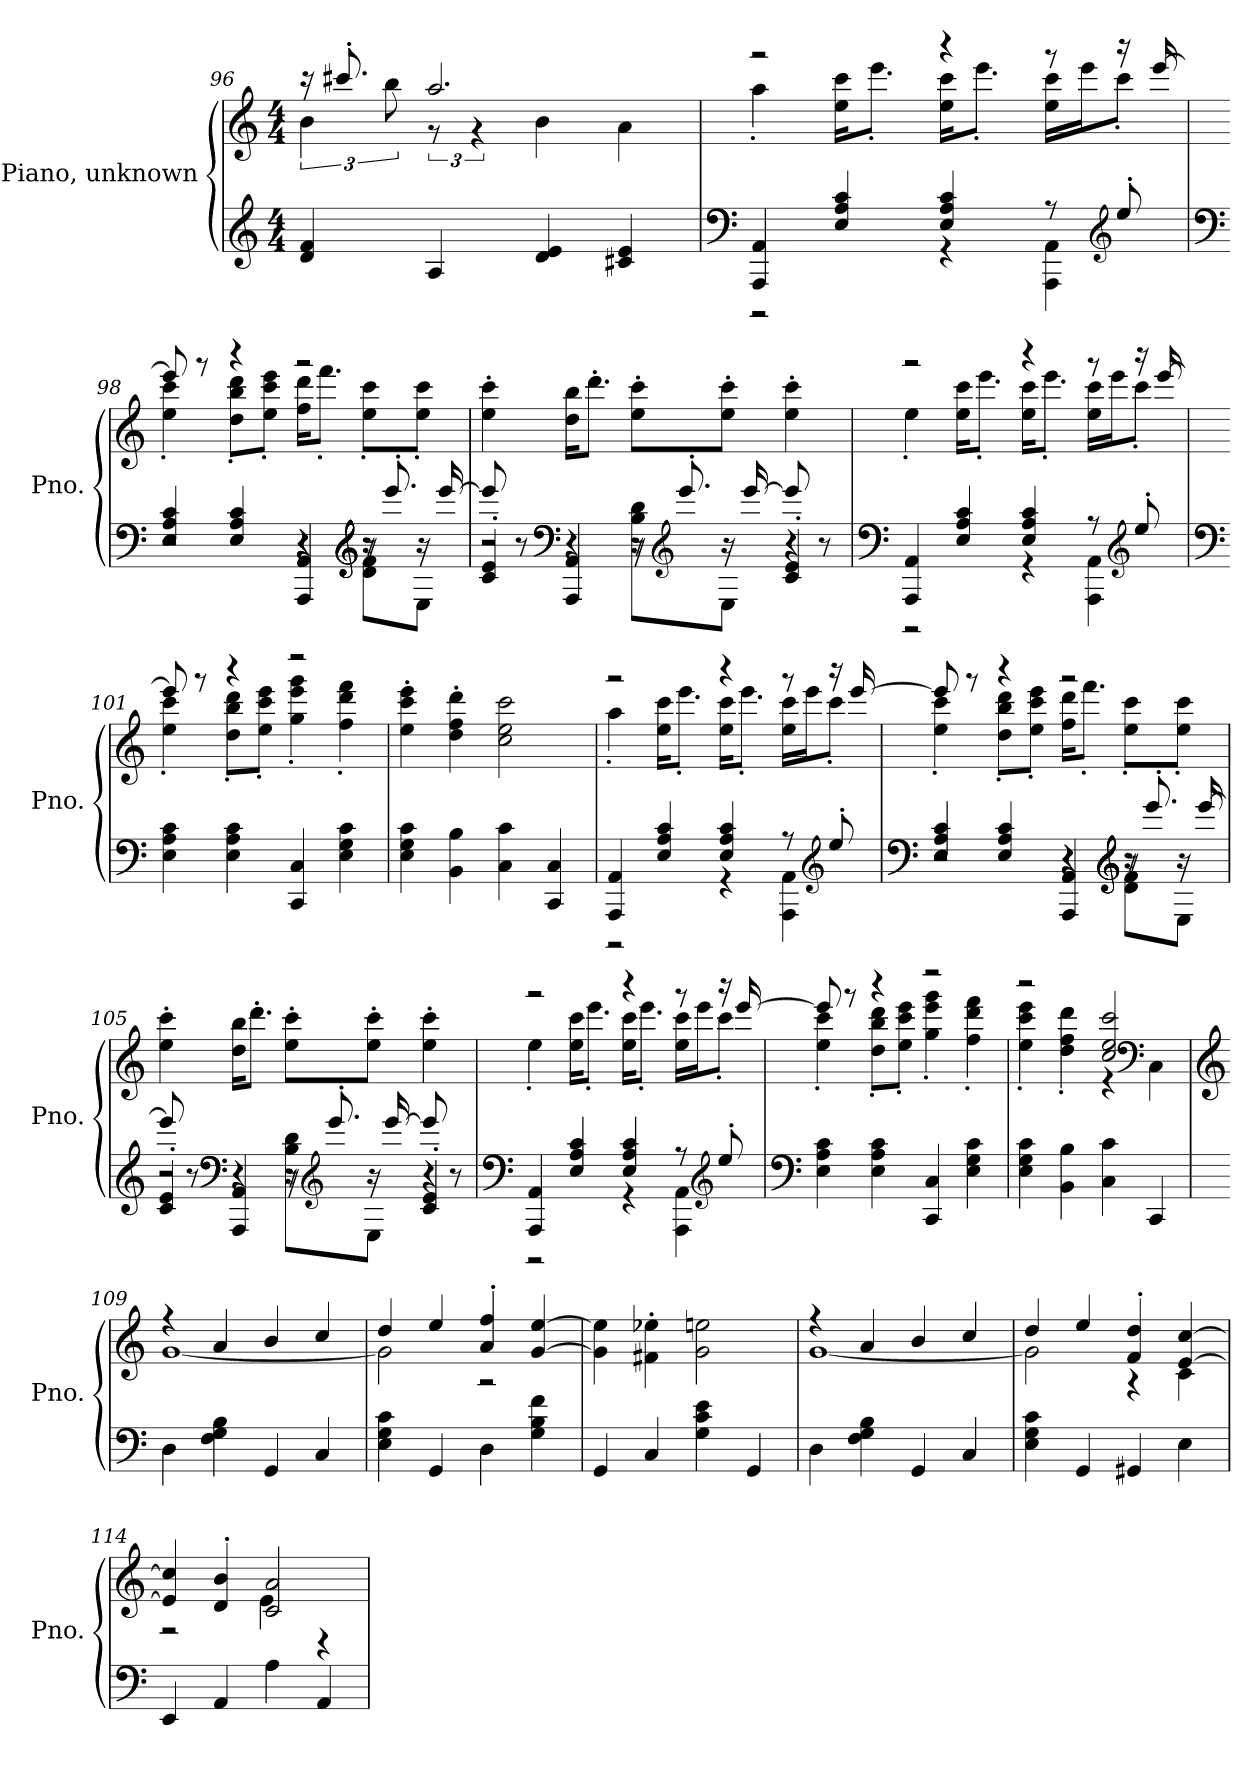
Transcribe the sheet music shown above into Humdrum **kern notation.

**kern	**kern
*part1	*part1
*staff2	*staff1
*I"Piano, unknown	*
*I'Pno.	*
*clefG2	*clefG2
*k[]	*k[]
*M4/4	*M4/4
=96	=96
*	*^
4d/ 4f/	16r	6b\
.	8.ccc#X'/	.
.	.	12bb\
4A/	2.aa/	12r
.	.	6r
4d/ 4e/	.	4b\
4c#X/ 4e/	.	4a\
!!LO:LB:g=z	!!
=97	=97	=97
*clefF4	*	*
*^	*	*
4AAA/ 4AA/	2r	2r	4aa'\
4E/ 4A/ 4c/	.	.	16ee\ 16ccc\KL
.	.	.	8.eee'\J
4E/ 4A/ 4c/	4r	4r	16ee\ 16ccc\KL
.	.	.	8.eee'\J
8r	4AAA\ 4AA\	8r	16ee\ 16ccc\LL
.	.	.	16eee\J
*clefG2	*	*	*
8ee'/	.	16r	8ccc'\J
.	.	[16eee/	.
*v	*v	*	*
=98	=98	=98
*clefF4	*	*
*^	*	*
*	*^	*	*
2r	2r	4E/ 4A/ 4c/	8eee/]	4ee\' 4ccc\'
.	.	.	8r	.
.	.	4E/ 4A/ 4c/	4r	8dd\' 8bb\' 8ddd\'L
.	.	.	.	8ee\' 8ccc\' 8eee\'J
4r	4r	4AAA/ 4AA/	2r	16ff\ 16ddd\KL
.	.	.	.	8.fff'\J
*clefG2	*	*	*	*
8r	8d\ 8f\L	16r	.	8ee\' 8ccc\'L
.	.	8.eee'/	.	.
16r	8E\J	.	.	8ee\' 8ccc\'J
[16eee/	.	.	.	.
*	*	*	*v	*v
!!LO:LB:g=z
=99	=99	=99	=99
8eee/]	2r	4c/' 4e/'	4ee\' 4ccc\'
8r	.	.	.
*clefF4	*	*	*
4r	.	4AAA/ 4AA/	16dd\ 16bb\KL
.	.	.	8.ddd'\J
8r	8B\ 8d\L	16r	8ee\' 8ccc\'L
*clefG2	*	*	*
.	.	8.eee'/	.
16r	8E\J	.	8ee\' 8ccc\'J
[16eee/	.	.	.
8eee/]	4r	4c/' 4e/'	4ee\' 4ccc\'
8r	.	.	.
*v	*v	*v	*
=100	=100
*clefF4	*
*^	*^
4AAA/ 4AA/	2r	2r	4ee'\
4E/ 4A/ 4c/	.	.	16ee\ 16ccc\KL
.	.	.	8.eee'\J
4E/ 4A/ 4c/	4r	4r	16ee\ 16ccc\KL
.	.	.	8.eee'\J
8r	4AAA\ 4AA\	8r	16ee\ 16ccc\LL
.	.	.	16eee\J
*clefG2	*	*	*
8ee'/	.	16r	8ccc'\J
.	.	[16eee/	.
*v	*v	*	*
=101	=101	=101
*clefF4	*	*
4E\ 4A\ 4c\	8eee/]	4ee\' 4ccc\'
.	8r	.
4E\ 4A\ 4c\	4r	8dd\' 8bb\' 8ddd\'L
.	.	8ee\' 8ccc\' 8eee\'J
4CC/ 4C/	2r	4gg\' 4eee\' 4ggg\'
4E\ 4G\ 4c\	.	4ff\' 4ddd\' 4fff\'
*	*v	*v
!!LO:PB:g=z
=102	=102
4E\ 4G\ 4c\	4ee\' 4ccc\' 4eee\'
4BB\ 4B\	4dd\' 4ff\' 4ddd\'
4C\ 4c\	2cc\ 2ee\ 2ccc\
4CC/ 4C/	.
=103	=103
*^	*^
4AAA/ 4AA/	2r	2r	4aa'\
4E/ 4A/ 4c/	.	.	16ee\ 16ccc\KL
.	.	.	8.eee'\J
4E/ 4A/ 4c/	4r	4r	16ee\ 16ccc\KL
.	.	.	8.eee'\J
8r	4AAA\ 4AA\	8r	16ee\ 16ccc\LL
.	.	.	16eee\J
*clefG2	*	*	*
8ee'/	.	16r	8ccc'\J
.	.	[16eee/	.
*v	*v	*	*
=104	=104	=104
*clefF4	*	*
*^	*	*
*	*^	*	*
2r	2r	4E/ 4A/ 4c/	8eee/]	4ee\' 4ccc\'
.	.	.	8r	.
.	.	4E/ 4A/ 4c/	4r	8dd\' 8bb\' 8ddd\'L
.	.	.	.	8ee\' 8ccc\' 8eee\'J
4r	4r	4AAA/ 4AA/	2r	16ff\ 16ddd\KL
.	.	.	.	8.fff'\J
*clefG2	*	*	*	*
8r	8d\ 8f\L	16r	.	8ee\' 8ccc\'L
.	.	8.eee'/	.	.
16r	8E\J	.	.	8ee\' 8ccc\'J
[16eee/	.	.	.	.
*	*	*	*v	*v
!!LO:LB:g=z
=105	=105	=105	=105
8eee/]	2r	4c/' 4e/'	4ee\' 4ccc\'
8r	.	.	.
*clefF4	*	*	*
4r	.	4AAA/ 4AA/	16dd\ 16bb\KL
.	.	.	8.ddd'\J
8r	8B\ 8d\L	16r	8ee\' 8ccc\'L
*clefG2	*	*	*
.	.	8.eee'/	.
16r	8E\J	.	8ee\' 8ccc\'J
[16eee/	.	.	.
8eee/]	4r	4c/' 4e/'	4ee\' 4ccc\'
8r	.	.	.
*v	*v	*v	*
=106	=106
*clefF4	*
*^	*^
4AAA/ 4AA/	2r	2r	4ee'\
4E/ 4A/ 4c/	.	.	16ee\ 16ccc\KL
.	.	.	8.eee'\J
4E/ 4A/ 4c/	4r	4r	16ee\ 16ccc\KL
.	.	.	8.eee'\J
8r	4AAA\ 4AA\	8r	16ee\ 16ccc\LL
.	.	.	16eee\J
*clefG2	*	*	*
8ee'/	.	16r	8ccc'\J
.	.	[16eee/	.
*v	*v	*	*
=107	=107	=107
*clefF4	*	*
4E\ 4A\ 4c\	8eee/]	4ee\' 4ccc\'
.	8r	.
4E\ 4A\ 4c\	4r	8dd\' 8bb\' 8ddd\'L
.	.	8ee\' 8ccc\' 8eee\'J
4CC/ 4C/	2r	4gg\' 4eee\' 4ggg\'
4E\ 4G\ 4c\	.	4ff\' 4ddd\' 4fff\'
!!LO:LB:g=z	!!
=108	=108	=108
4E\ 4G\ 4c\	2r	4ee\' 4ccc\' 4eee\'
4BB\ 4B\	.	4dd\' 4ff\' 4ddd\'
4C\ 4c\	2cc/ 2ee/ 2ccc/	4r
*	*clefF4	*
4CC/	.	4C\
=109	=109	=109
*	*clefG2	*
4D\	4r	[1g
4F\ 4G\ 4B\	4a/	.
4GG/	4b/	.
4C/	4cc/	.
=110	=110	=110
4E\ 4G\ 4c\	4dd/	2g\]
4GG/	4ee/	.
4D\	4a/' 4ff/'	2r
4G\ 4B\ 4f\	[4g/ [4ee/	.
*	*v	*v
=111	=111
4GG/	4g\] 4ee\]
4C/	4f#X\' 4ee-X\'
4G\ 4c\ 4e\	2g\ 2een\
4GG/	.
=112	=112
*	*^
4D\	4r	[1g
4F\ 4G\ 4B\	4a/	.
4GG/	4b/	.
4C/	4cc/	.
=113	=113	=113
4E\ 4G\ 4c\	4dd/	2g\]
4GG/	4ee/	.
4GG#X/	4f/' 4dd/'	4r
4E\	[4e/ [4cc/	4c\
=114	=114	=114
4EE/	4e/] 4cc/]	2r
4AA/	4d/' 4b/'	.
4A\	2c/ 2a/	4e\
4AA/	.	4r
*	*v	*v
=	=
*-	*-
